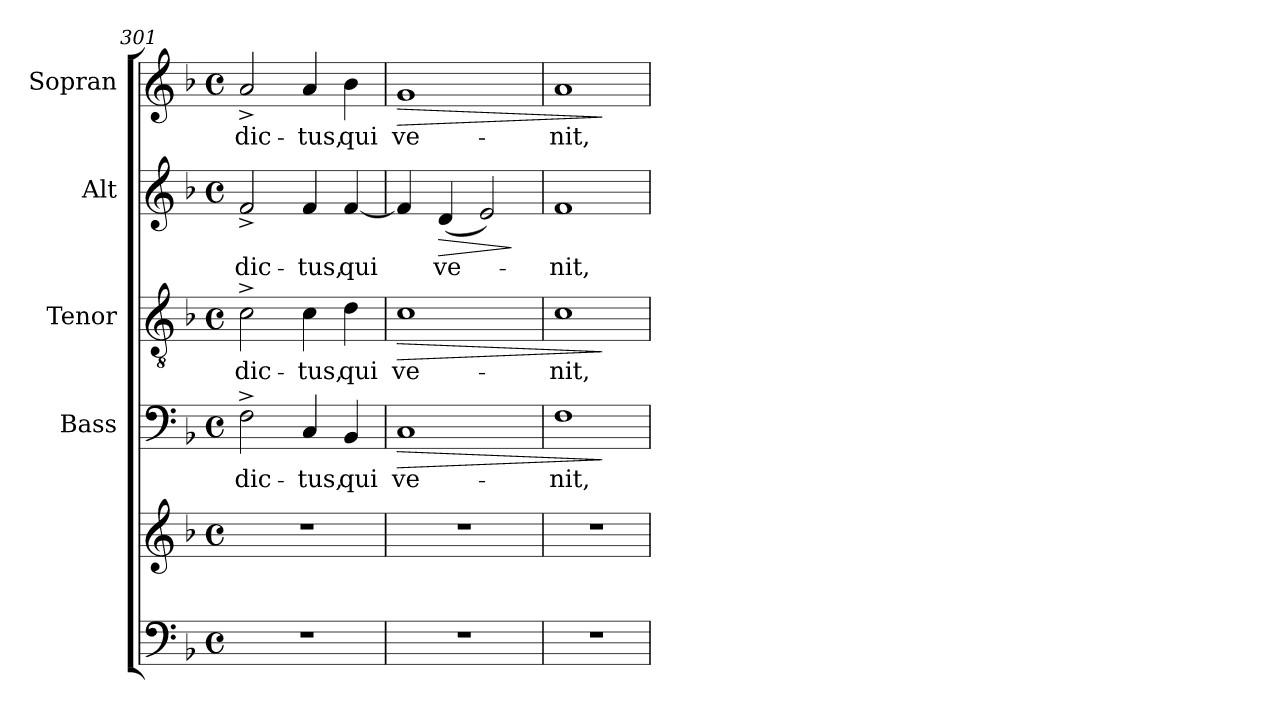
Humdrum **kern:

**kern	**kern	**kern	**text	**dynam	**kern	**text	**dynam	**kern	**text	**dynam	**kern	**text	**dynam
*part5	*part5	*part4	*part4	*part4	*part3	*part3	*part3	*part2	*part2	*part2	*part1	*part1	*part1
*staff6	*staff5	*staff4	*staff4	*staff4	*staff3	*staff3	*staff3	*staff2	*staff2	*staff2	*staff1	*staff1	*staff1
*	*	*I"Bass	*	*	*I"Tenor	*	*	*I"Alt	*	*	*I"Sopran	*	*
*	*	*I'B.	*	*	*I'T.	*	*	*I'A.	*	*	*I'S.	*	*
*clefF4	*clefG2	*clefF4	*	*	*clefGv2	*	*	*clefG2	*	*	*clefG2	*	*
*k[b-]	*k[b-]	*k[b-]	*	*	*k[b-]	*	*	*k[b-]	*	*	*k[b-]	*	*
*F:	*F:	*F:	*	*	*F:	*	*	*F:	*	*	*F:	*	*
*M4/4	*M4/4	*M4/4	*	*	*M4/4	*	*	*M4/4	*	*	*M4/4	*	*
*met(c)	*met(c)	*met(c)	*	*	*met(c)	*	*	*met(c)	*	*	*met(c)	*	*
=301	=301	=301	=301	=301	=301	=301	=301	=301	=301	=301	=301	=301	=301
!	!	!	!LO:LY:b	!	!	!LO:LY:b	!	!	!LO:LY:b	!	!	!LO:LY:b	!
1r	1r	2F^>\	-dic-	.	2c^>\	-dic-	.	2f^>/	-dic-	.	2a^>/	-dic-	.
!	!	!	!LO:LY:b	!	!	!LO:LY:b	!	!	!LO:LY:b	!	!	!LO:LY:b	!
.	.	4C/	-tus,	.	4c\	-tus,	.	4f/	-tus,	.	4a/	-tus,	.
!	!	!	!LO:LY:b	!	!	!LO:LY:b	!	!	!LO:LY:b	!	!	!LO:LY:b	!
.	.	4BB-/	qui	.	4d\	qui	.	[4f/	qui	.	4b-\	qui	.
=302	=302	=302	=302	=302	=302	=302	=302	=302	=302	=302	=302	=302	=302
!	!	!	!LO:LY:b	!LO:HP:b	!	!LO:LY:b	!LO:HP:b	!	!	!	!	!LO:LY:b	!LO:HP:b
1r	1r	1C	ve-	>	1c	ve-	>	4f/]	.	.	1g	ve-	>
!	!	!	!	!	!	!	!	!	!LO:LY:b	!LO:HP:b	!	!	!
.	.	.	.	.	.	.	.	(<4d/	ve-	>	.	.	.
.	.	.	.	.	.	.	.	2e/)	.	.	.	.	.
.	.	.	.	.	.	.	.	.	.	]	.	.	.
=303	=303	=303	=303	=303	=303	=303	=303	=303	=303	=303	=303	=303	=303
!	!	!	!LO:LY:b	!	!	!LO:LY:b	!	!	!LO:LY:b	!	!	!LO:LY:b	!
1r	1r	1F	-nit,	.	1c	-nit,	.	1f	-nit,	.	1a	-nit,	.
.	.	.	.	]	.	.	]	.	.	.	.	.	]
=	=	=	=	=	=	=	=	=	=	=	=	=	=
*-	*-	*-	*-	*-	*-	*-	*-	*-	*-	*-	*-	*-	*-
